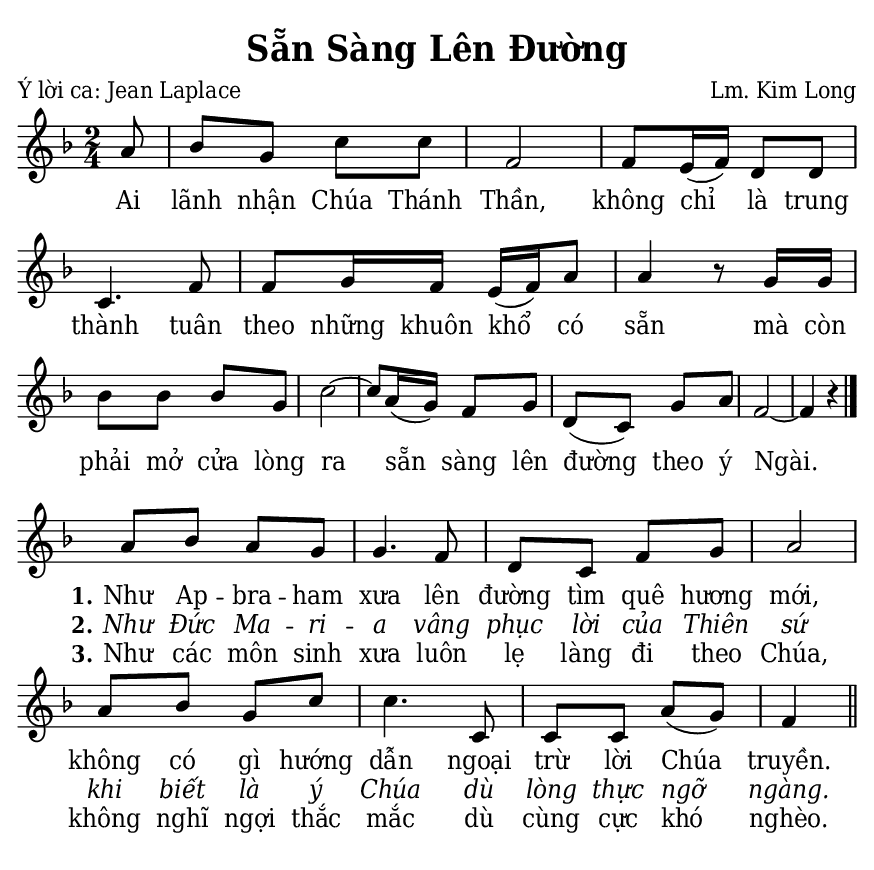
% Cài đặt chung
\version "2.24.3"
\include "english.ly"

\header {
  title = "Sẵn Sàng Lên Đường"
  poet = "Ý lời ca: Jean Laplace"
  composer = "Lm. Kim Long"
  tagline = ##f
}

% Nhạc
nhacPhanMot = \relative c'' {
  \key f \major
  \time 2/4
  \partial 8 a8 |
  bf g c c |
  f,2 |
  f8 e16 (f) d8 d |
  c4. f8 |
  f g16 f e (f) a8 |
  a4 r8 g16 g |
  bf8 bf bf g |
  c2 ~ |
  c8 a16 (g) f8 g |
  d (c) g' a |
  f2 ~ |
  f4 r \bar "|."
}

nhacPhanHai = \relative c'' {
  \key f \major
  \time 2/4
  a8 bf a g |
  g4. f8 |
  d c f g |
  a2 |
  a8 bf g c |
  c4. c,8 |
  c c a' (g) |
  f4 \bar "||"
}

% Lời
loiPhanMot = \lyricmode {
  Ai lãnh nhận Chúa Thánh Thần, không chỉ là trung thành tuân theo
  những khuôn khổ có sẵn mà còn phải mở cửa lòng ra
  sẵn sàng lên đường theo ý Ngài.
}

loiPhanHai = \lyricmode {
  <<
    {
      \set stanza = "1."
      Như Ap -- bra -- ham xưa lên đường tìm quê hương mới,
      không có gì hướng dẫn ngoại trừ lời Chúa truyền.
    }
    \new Lyrics {
	    \set associatedVoice = "beSop"
	    \set stanza = "2."
      \override Lyrics.LyricText.font-shape = #'italic
      Như Đức Ma -- ri -- a vâng phục lời của Thiên sứ
      khi biết là ý Chúa dù lòng thực ngỡ ngàng.
    }
    \new Lyrics {
	    \set associatedVoice = "beSop"
	    \set stanza = "3."
      Như các môn sinh xưa luôn lẹ làng đi theo Chúa,
      không nghĩ ngợi thắc mắc dù cùng cực khó nghèo.
    }
  >>
}

% Dàn trang
\paper {
  #(set-paper-size "a5")
  top-margin = 3\mm
  bottom-margin = 3\mm
  left-margin = 3\mm
  right-margin = 3\mm
  indent = #0
  #(define fonts
	 (make-pango-font-tree "Deja Vu Serif Condensed"
	 		       "Deja Vu Serif Condensed"
			       "Deja Vu Serif Condensed"
			       (/ 20 20)))
  print-page-number = ##f
}

\score {
  <<
    \new Staff <<
        \clef treble
        \new Voice = beSop {
          \nhacPhanMot
        }
      \new Lyrics \lyricsto beSop \loiPhanMot
    >>
  >>
  \layout {
    \override Lyrics.LyricSpace.minimum-distance = #1.5
    \override Score.BarNumber.break-visibility = ##(#f #f #f)
    \override Score.SpacingSpanner.uniform-stretching = ##t
    ragged-last = ##f
  }
}

\score {
  <<
    \new Staff <<
        \clef treble
        \new Voice = beSop {
          \nhacPhanHai
        }
      \new Lyrics \lyricsto beSop \loiPhanHai
    >>
  >>
  \layout {
    \override Staff.TimeSignature.transparent = ##t
    \override Lyrics.LyricSpace.minimum-distance = #1.5
    \override Score.BarNumber.break-visibility = ##(#f #f #f)
    \override Score.SpacingSpanner.uniform-stretching = ##t
    ragged-last = ##f
  }
}
